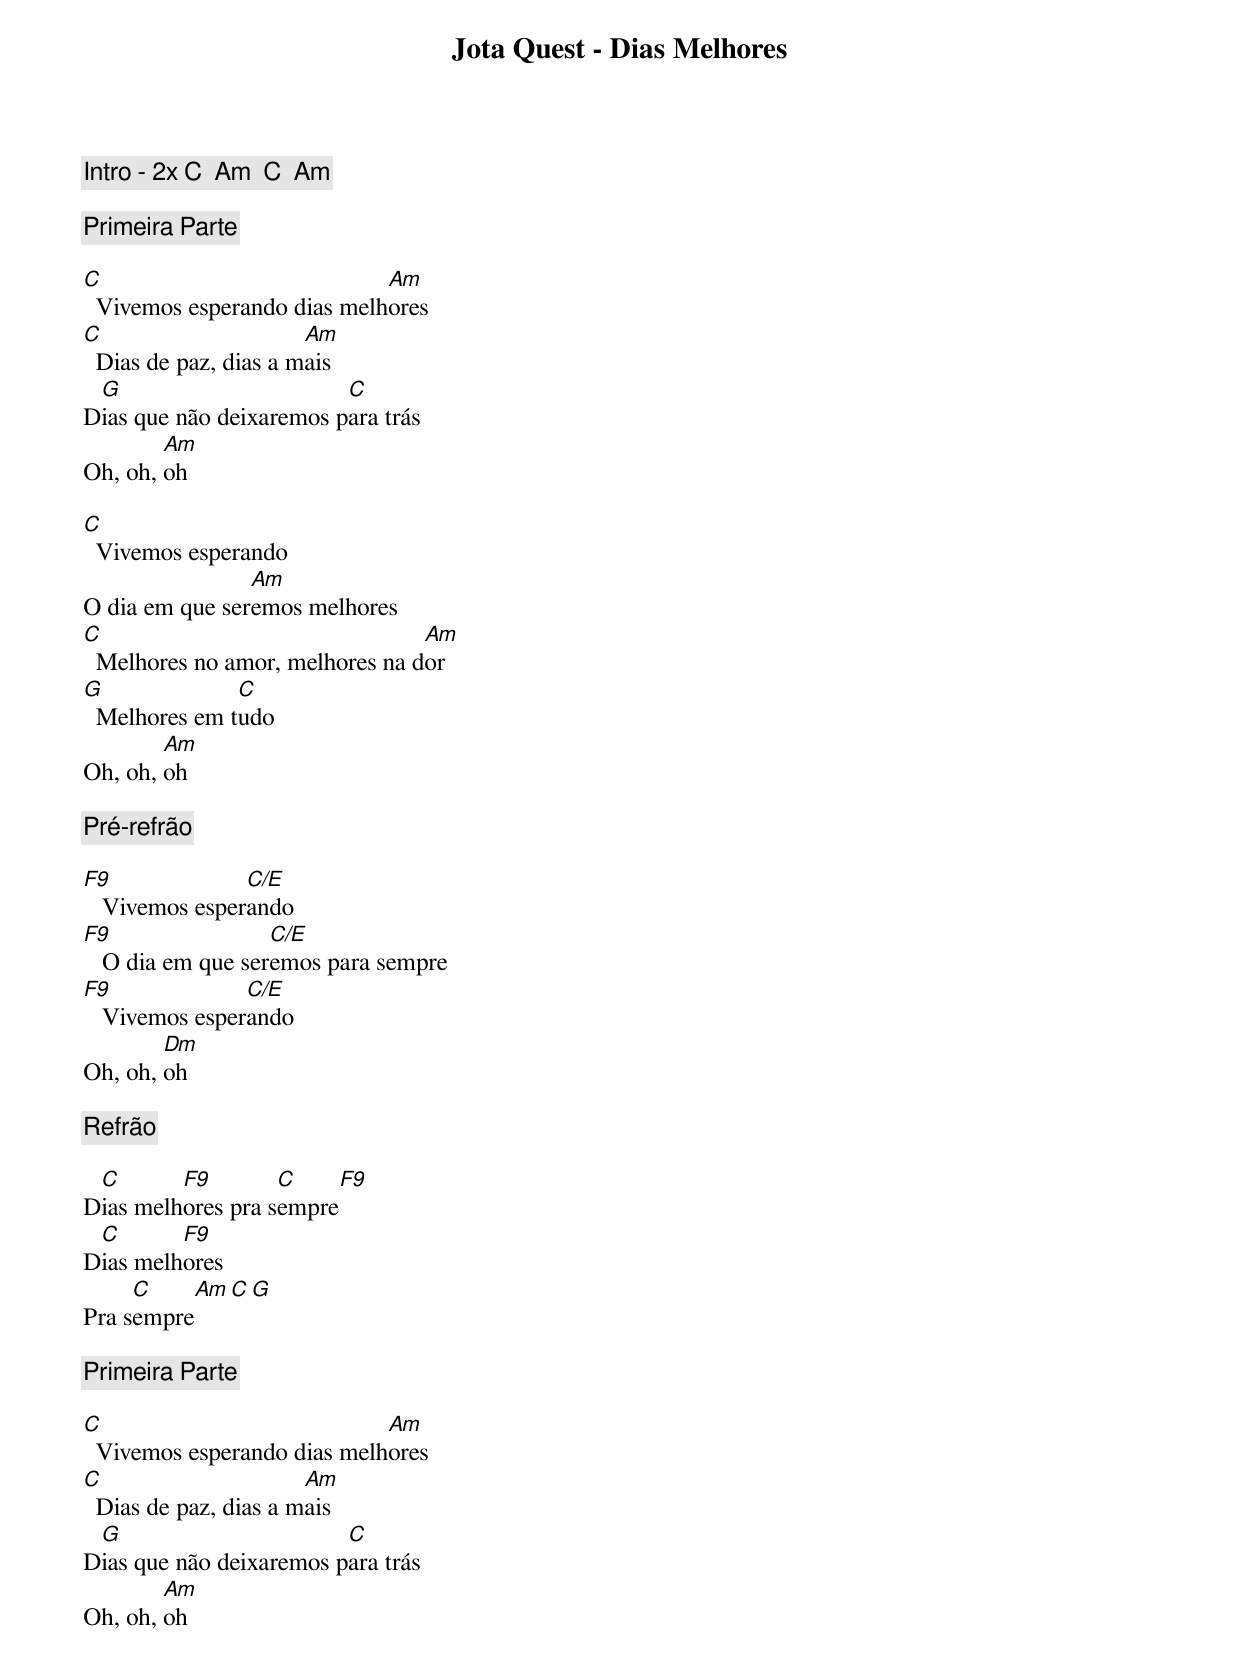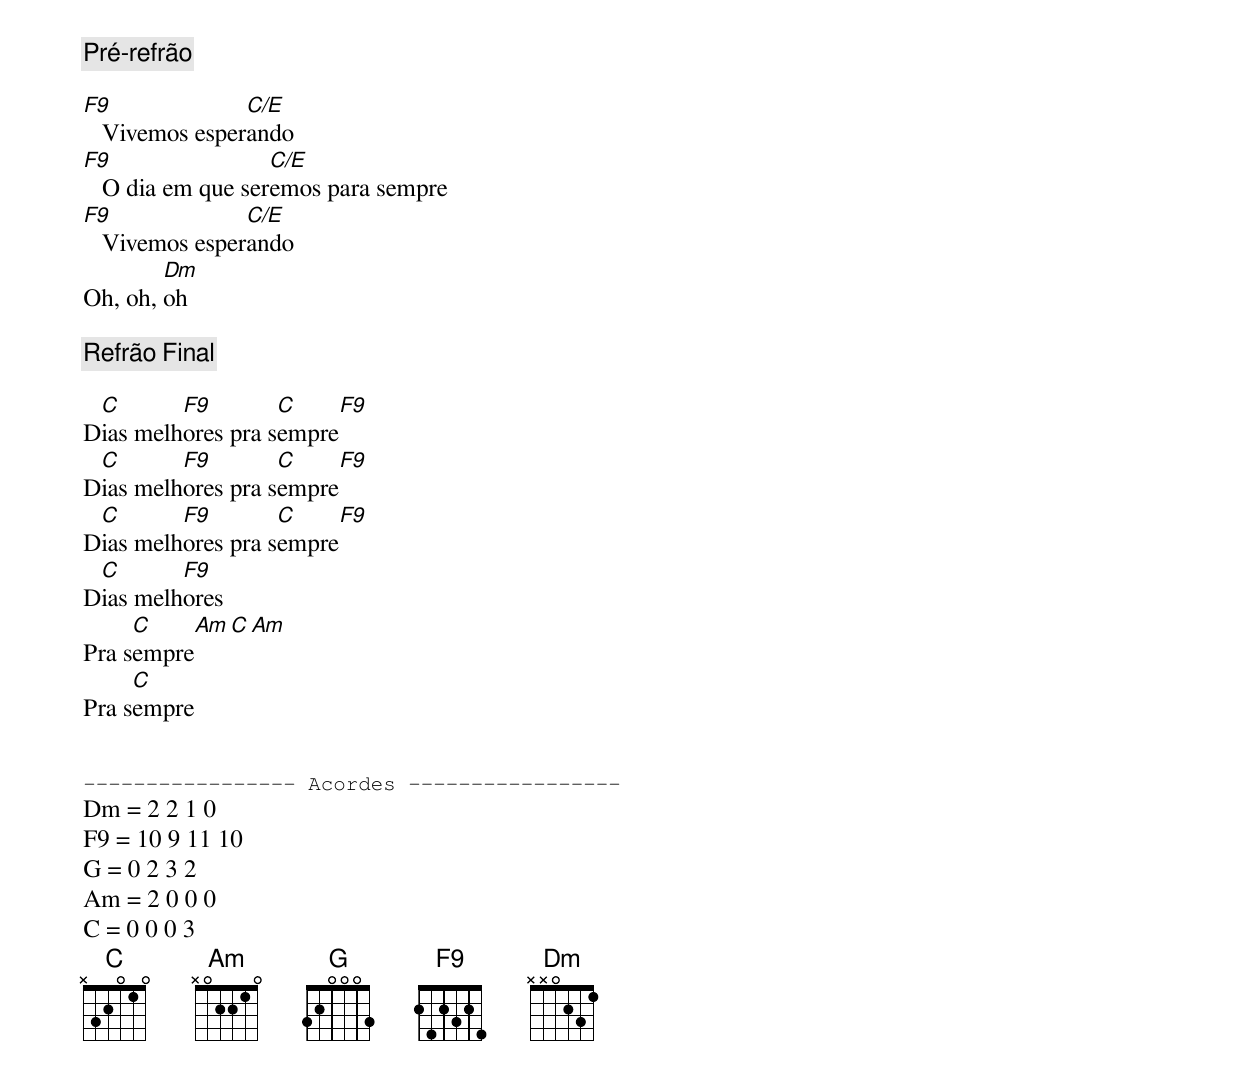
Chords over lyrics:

Jota Quest - Dias Melhores

[Intro - 2x] C  Am  C  Am

[Primeira Parte]

C                            Am
  Vivemos esperando dias melhores
C                      Am
  Dias de paz, dias a mais
 G                       C
Dias que não deixaremos para trás
        Am
Oh, oh, oh

C
  Vivemos esperando
                Am
O dia em que seremos melhores
C                                Am
  Melhores no amor, melhores na dor
G              C
  Melhores em tudo
        Am
Oh, oh, oh

[Pré-refrão]

F9              C/E
   Vivemos esperando
F9                 C/E
   O dia em que seremos para sempre
F9              C/E
   Vivemos esperando
        Dm
Oh, oh, oh

[Refrão]

 C       F9        C     F9
Dias melhores pra sempre
 C       F9
Dias melhores
     C     Am  C  G
Pra sempre

[Primeira Parte]

C                            Am
  Vivemos esperando dias melhores
C                      Am
  Dias de paz, dias a mais
 G                       C
Dias que não deixaremos para trás
        Am
Oh, oh, oh

[Pré-refrão]

F9              C/E
   Vivemos esperando
F9                 C/E
   O dia em que seremos para sempre
F9              C/E
   Vivemos esperando
        Dm
Oh, oh, oh

[Refrão Final]

 C       F9        C     F9
Dias melhores pra sempre
 C       F9        C     F9
Dias melhores pra sempre
 C       F9        C     F9
Dias melhores pra sempre
 C       F9
Dias melhores
     C     Am  C  Am
Pra sempre
     C
Pra sempre


----------------- Acordes -----------------
Dm = 2 2 1 0
F9 = 10 9 11 10
G = 0 2 3 2
Am = 2 0 0 0
C = 0 0 0 3
